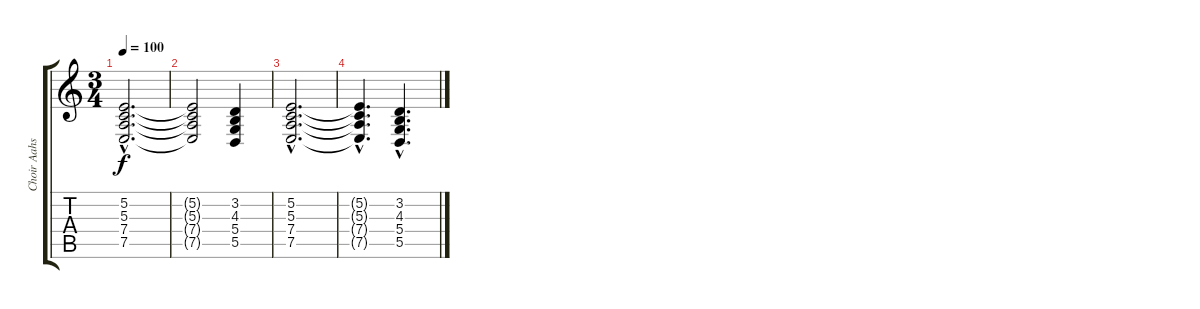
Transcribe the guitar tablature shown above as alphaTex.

\track ("Choir Aahs" "Choir Aahs") {instrument choiraahs}
\staff {score tabs}
\tuning (E4 B3 G3 D3 A2 E2) {hide}
\ts (3 4)
\tempo 100
\clef g2
\ks c
(5.2{hac} 5.3{hac} 7.4{hac} 7.5{hac}).2{d dy f} |
(5.2{t} 5.3{t} 7.4{t} 7.5{t}).2 (3.2 4.3 5.4 5.5).4 |
(5.2{hac} 5.3{hac} 7.4{hac} 7.5{hac}).2{d} |
(5.2{hac t} 5.3{hac t} 7.4{hac t} 7.5{hac t}).4{d} (3.2{hac} 4.3{hac} 5.4{hac} 5.5{hac}).4{d}
